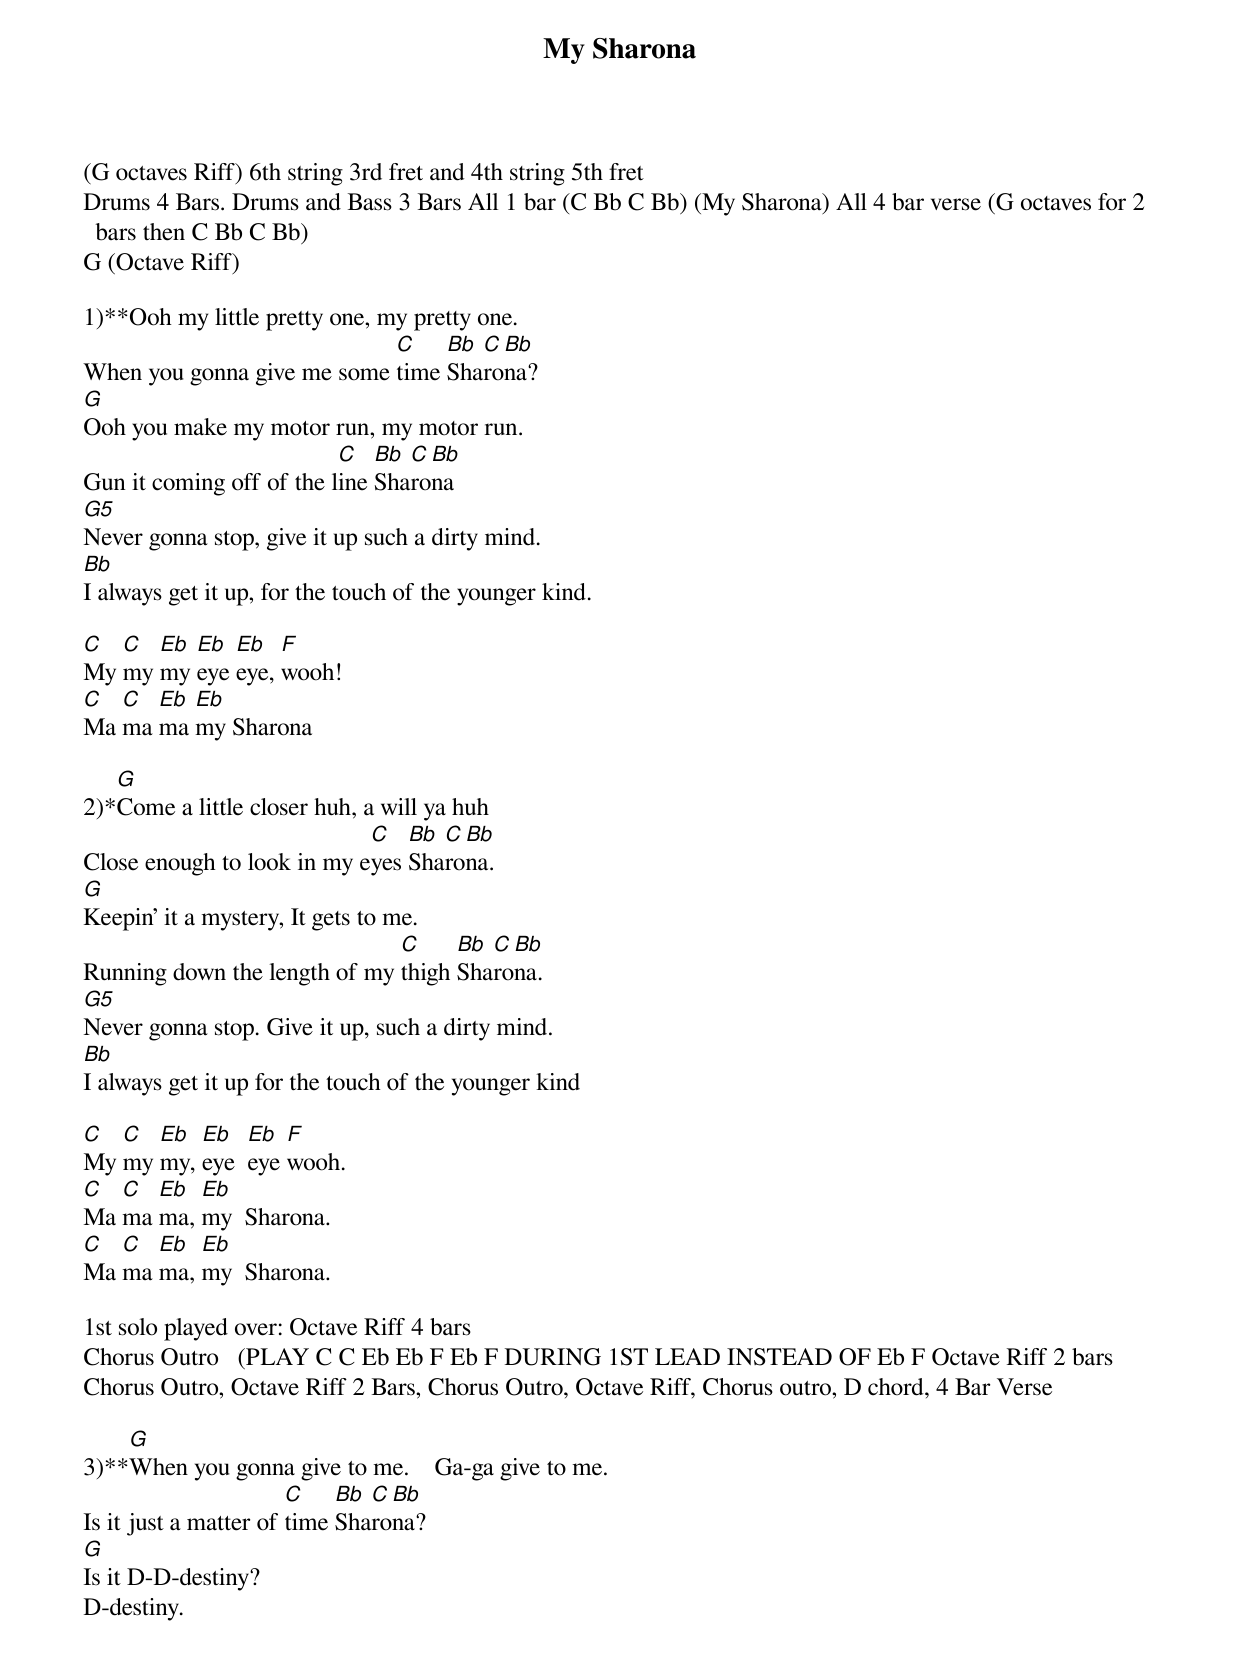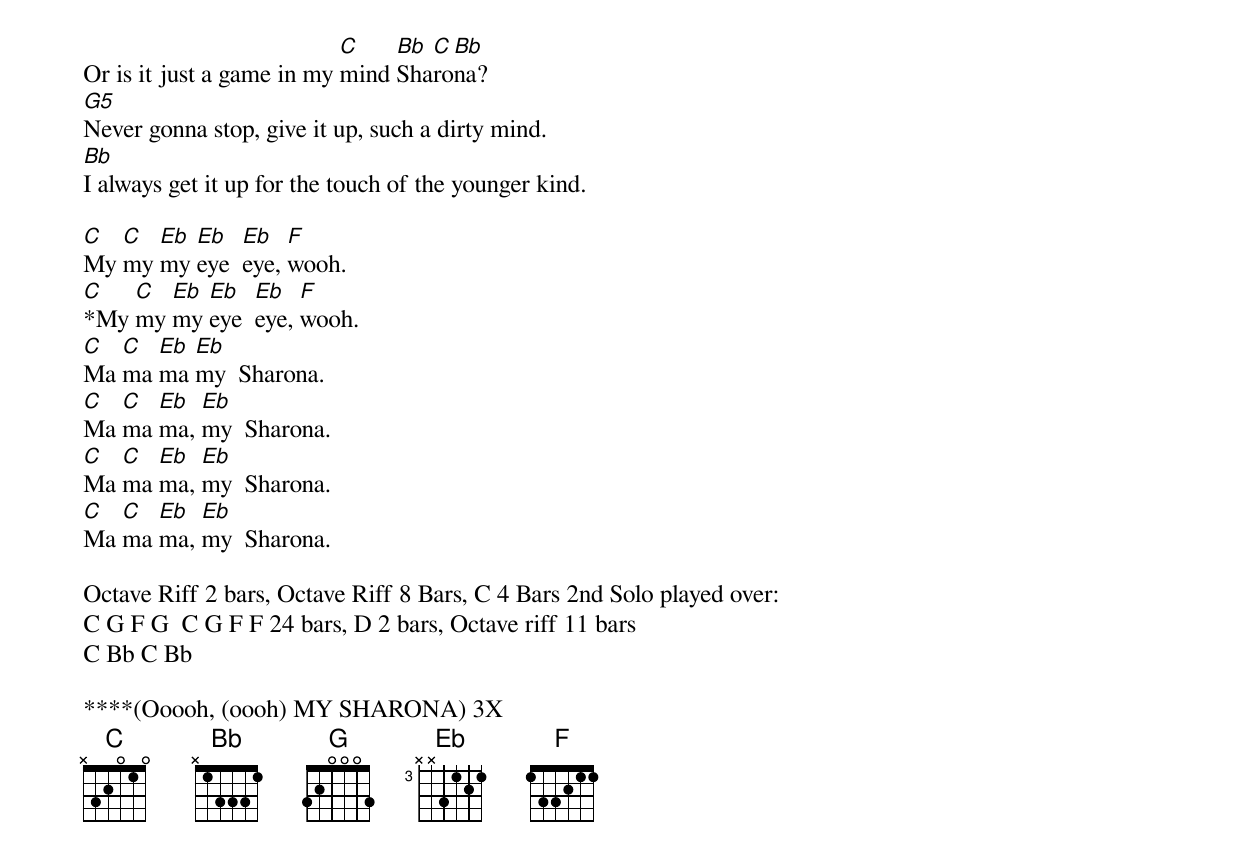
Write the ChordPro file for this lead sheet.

{title:My Sharona}

(G octaves Riff) 6th string 3rd fret and 4th string 5th fret
Drums 4 Bars. Drums and Bass 3 Bars All 1 bar (C Bb C Bb) (My Sharona) All 4 bar verse (G octaves for 2 bars then C Bb C Bb)
G (Octave Riff)

1)**Ooh my little pretty one, my pretty one.
When you gonna give me some [C]time [Bb]Sha[C]ro[Bb]na?
[G]Ooh you make my motor run, my motor run.
Gun it coming off of the l[C]ine [Bb]Sha[C]ro[Bb]na
[G5]Never gonna stop, give it up such a dirty mind.
[Bb]I always get it up, for the touch of the younger kind.

[C]My [C]my [Eb]my [Eb]eye [Eb]eye, [F]wooh!
[C]Ma [C]ma [Eb]ma [Eb]my Sharona

2)*[G]Come a little closer huh, a will ya huh
Close enough to look in my e[C]yes [Bb]Sha[C]ro[Bb]na.
[G]Keepin' it a mystery, It gets to me.
Running down the length of my [C]thigh [Bb]Sha[C]ro[Bb]na.
[G5]Never gonna stop. Give it up, such a dirty mind.
[Bb]I always get it up for the touch of the younger kind

[C]My [C]my [Eb]my, [Eb]eye  [Eb]eye [F]wooh.
[C]Ma [C]ma [Eb]ma, [Eb]my  Sharona.
[C]Ma [C]ma [Eb]ma, [Eb]my  Sharona.

1st solo played over: Octave Riff 4 bars
Chorus Outro   (PLAY C C Eb Eb F Eb F DURING 1ST LEAD INSTEAD OF Eb F Octave Riff 2 bars
Chorus Outro, Octave Riff 2 Bars, Chorus Outro, Octave Riff, Chorus outro, D chord, 4 Bar Verse

3)**[G]When you gonna give to me.    Ga-ga give to me.
Is it just a matter of [C]time [Bb]Sha[C]ro[Bb]na?
[G]Is it D-D-destiny?
D-destiny.
Or is it just a game in my [C]mind [Bb]Sha[C]ro[Bb]na?
[G5]Never gonna stop, give it up, such a dirty mind.
[Bb]I always get it up for the touch of the younger kind.

[C]My [C]my [Eb]my [Eb]eye  [Eb]eye, [F]wooh.
[C]*My [C]my [Eb]my [Eb]eye  [Eb]eye, [F]wooh.
[C]Ma [C]ma [Eb]ma [Eb]my  Sharona.
[C]Ma [C]ma [Eb]ma, [Eb]my  Sharona.
[C]Ma [C]ma [Eb]ma, [Eb]my  Sharona.
[C]Ma [C]ma [Eb]ma, [Eb]my  Sharona.

Octave Riff 2 bars, Octave Riff 8 Bars, C 4 Bars 2nd Solo played over:
C G F G  C G F F 24 bars, D 2 bars, Octave riff 11 bars
C Bb C Bb

****(Ooooh, (oooh) MY SHARONA) 3X
